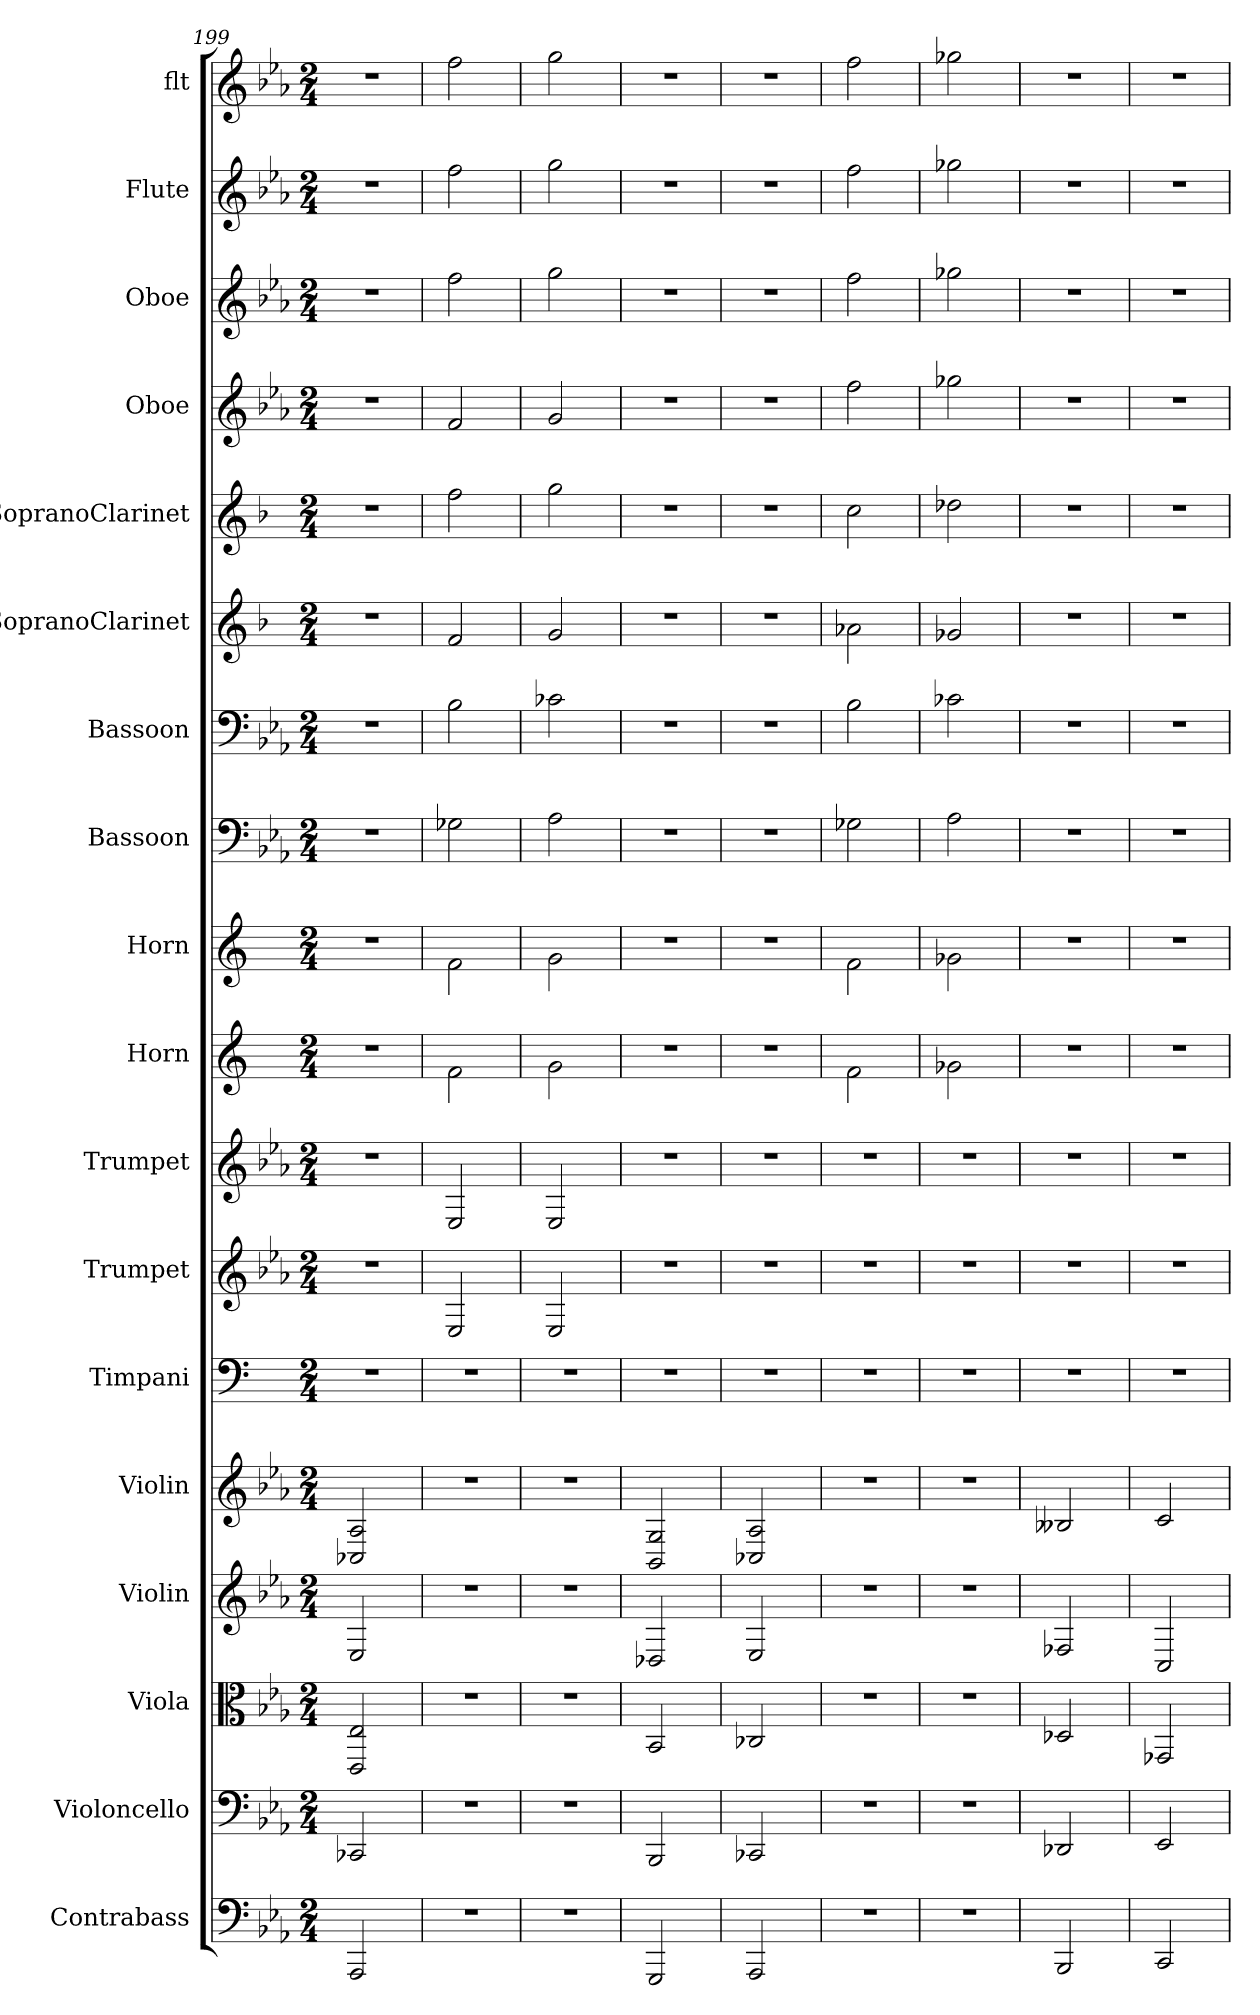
**kern	**kern	**kern	**kern	**kern	**kern	**kern	**kern	**kern	**kern	**kern	**kern	**kern	**kern	**kern	**kern	**kern	**kern
*part18	*part17	*part16	*part15	*part14	*part13	*part12	*part11	*part10	*part9	*part8	*part7	*part6	*part5	*part4	*part3	*part2	*part1
*staff18	*staff17	*staff16	*staff15	*staff14	*staff13	*staff12	*staff11	*staff10	*staff9	*staff8	*staff7	*staff6	*staff5	*staff4	*staff3	*staff2	*staff1
*I"Contrabass	*I"Violoncello	*I"Viola	*I"Violin	*I"Violin	*I"Timpani	*I"Trumpet	*I"Trumpet	*I"Horn	*I"Horn	*I"Bassoon	*I"Bassoon	*I"SopranoClarinet	*I"SopranoClarinet	*I"Oboe	*I"Oboe	*I"Flute	*I"flt
*I'Cb	*I'Vc	*I'Vla	*I'Vln	*I'Vln	*I'Timp	*I'Tpt	*I'Tpt	*I'Hn	*I'Hn	*I'Bsn	*I'Bsn	*	*	*I'Ob	*I'Ob	*I'Fl	*
*clefF4	*clefF4	*clefC3	*clefG2	*clefG2	*clefF4	*clefG2	*clefG2	*clefG2	*clefG2	*clefF4	*clefF4	*clefG2	*clefG2	*clefG2	*clefG2	*clefG2	*clefG2
*k[b-e-a-]	*k[b-e-a-]	*k[b-e-a-]	*k[b-e-a-]	*k[b-e-a-]	*k[]	*k[b-e-a-]	*k[b-e-a-]	*k[]	*k[]	*k[b-e-a-]	*k[b-e-a-]	*k[b-]	*k[b-]	*k[b-e-a-]	*k[b-e-a-]	*k[b-e-a-]	*k[b-e-a-]
*c:	*c:	*c:	*c:	*c:	*	*c:	*c:	*	*	*c:	*c:	*	*	*c:	*c:	*c:	*c:
*M2/4	*M2/4	*M2/4	*M2/4	*M2/4	*M2/4	*M2/4	*M2/4	*M2/4	*M2/4	*M2/4	*M2/4	*M2/4	*M2/4	*M2/4	*M2/4	*M2/4	*M2/4
=199	=199	=199	=199	=199	=199	=199	=199	=199	=199	=199	=199	=199	=199	=199	=199	=199	=199
2AAA-/	2CC-X/	2EE-/ 2E-/	2E-/	2C-X/ 2A-/	2r	2r	2r	2r	2r	2r	2r	2r	2r	2r	2r	2r	2r
=200	=200	=200	=200	=200	=200	=200	=200	=200	=200	=200	=200	=200	=200	=200	=200	=200	=200
2r	2r	2r	2r	2r	2r	2E-/	2E-/	2f\	2f\	2G-X\	2B-\	2f/	2ff\	2f/	2ff\	2ff\	2ff\
=201	=201	=201	=201	=201	=201	=201	=201	=201	=201	=201	=201	=201	=201	=201	=201	=201	=201
2r	2r	2r	2r	2r	2r	2E-/	2E-/	2g\	2g\	2A-\	2c-X\	2g/	2gg\	2g/	2gg\	2gg\	2gg\
=202	=202	=202	=202	=202	=202	=202	=202	=202	=202	=202	=202	=202	=202	=202	=202	=202	=202
2GGG/	2BBB-/	2BB-/	2D-X/	2BB-/ 2G/	2r	2r	2r	2r	2r	2r	2r	2r	2r	2r	2r	2r	2r
=203	=203	=203	=203	=203	=203	=203	=203	=203	=203	=203	=203	=203	=203	=203	=203	=203	=203
2AAA-/	2CC-X/	2C-X/	2E-/	2C-X/ 2A-/	2r	2r	2r	2r	2r	2r	2r	2r	2r	2r	2r	2r	2r
=204	=204	=204	=204	=204	=204	=204	=204	=204	=204	=204	=204	=204	=204	=204	=204	=204	=204
2r	2r	2r	2r	2r	2r	2r	2r	2f\	2f\	2G-X\	2B-\	2a-X\	2cc\	2ff\	2ff\	2ff\	2ff\
=205	=205	=205	=205	=205	=205	=205	=205	=205	=205	=205	=205	=205	=205	=205	=205	=205	=205
2r	2r	2r	2r	2r	2r	2r	2r	2g-X\	2g-X\	2A-\	2c-X\	2g-X/	2dd-X\	2gg-X\	2gg-X\	2gg-X\	2gg-X\
=206	=206	=206	=206	=206	=206	=206	=206	=206	=206	=206	=206	=206	=206	=206	=206	=206	=206
2BBB-/	2DD-X/	2D-X/	2F-X/	2B--X/	2r	2r	2r	2r	2r	2r	2r	2r	2r	2r	2r	2r	2r
=207	=207	=207	=207	=207	=207	=207	=207	=207	=207	=207	=207	=207	=207	=207	=207	=207	=207
2CC/	2EE-/	2GG-X/	2C/	2c/	2r	2r	2r	2r	2r	2r	2r	2r	2r	2r	2r	2r	2r
=	=	=	=	=	=	=	=	=	=	=	=	=	=	=	=	=	=
*-	*-	*-	*-	*-	*-	*-	*-	*-	*-	*-	*-	*-	*-	*-	*-	*-	*-
